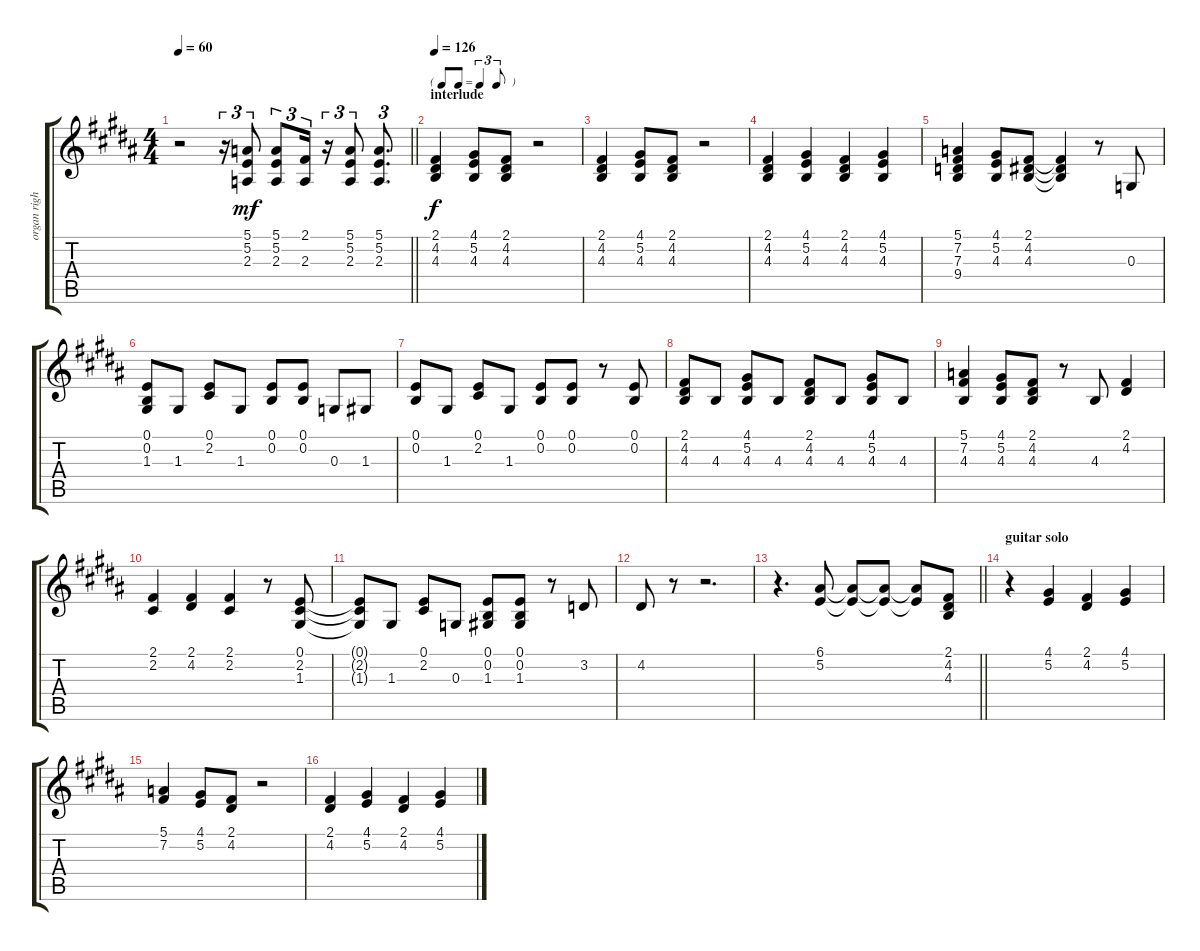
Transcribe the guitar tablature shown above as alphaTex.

\track ("organ right hand" "organ righ") {instrument rockorgan}
\staff {score tabs}
\tuning (E4 B3 G3 D3 A2 E2) {hide}
\ts (4 4)
\tempo 60
\clef g2
\barLineRight lightlight
\ks b
r.2{dy f} r.16{tu (3 2)} (5.1 5.2 2.3).8{tu (3 2) dy mf} (5.1 5.2 2.3).8{tu (3 2)} (2.1 2.3).16{tu (3 2)} r.16{tu (3 2)} (5.1 5.2 2.3).8{tu (3 2)} (5.1 5.2 2.3).8{d tu (3 2)} |
\tf triplet8th
\section ("" "interlude")
\tempo 126
(2.1 4.2 4.3).4{dy f} (4.1 5.2 4.3).8 (2.1 4.2 4.3).8 r.2 |
(2.1 4.2 4.3).4 (4.1 5.2 4.3).8 (2.1 4.2 4.3).8 r.2 |
(2.1 4.2 4.3).4 (4.1 5.2 4.3).4 (2.1 4.2 4.3).4 (4.1 5.2 4.3).4 |
(5.1 7.2 7.3 9.4).4 (4.1 5.2 4.3).8 (2.1 4.2 4.3).8 (2.1{t} 4.2{t} 4.3{t}).4 r.8 0.3.8 |
(0.1 0.2 1.3).8 1.3.8 (0.1 2.2).8 1.3.8 (0.1 0.2).8 (0.1 0.2).8 0.3.8 1.3.8 |
(0.1 0.2).8 1.3.8 (0.1 2.2).8 1.3.8 (0.1 0.2).8 (0.1 0.2).8 r.8 (0.1 0.2).8 |
(2.1 4.2 4.3).8 4.3.8 (4.1 5.2 4.3).8 4.3.8 (2.1 4.2 4.3).8 4.3.8 (4.1 5.2 4.3).8 4.3.8 |
(5.1 7.2 4.3).4 (4.1 5.2 4.3).8 (2.1 4.2 4.3).8 r.8 4.3.8 (2.1 4.2).4 |
(2.1 2.2).4 (2.1 4.2).4 (2.1 2.2).4 r.8 (0.1 2.2 1.3).8 |
(0.1{t} 2.2{t} 1.3{t}).8 1.3.8 (0.1 2.2).8 0.3.8 (0.1 0.2 1.3).8 (0.1 0.2 1.3).8 r.8 3.2.8 |
4.2.8 r.8 r.2{d} |
\barLineRight lightlight
r.4{d} (6.1 5.2).8 (6.1{t} 5.2{t}).8 (6.1{t} 5.2{t}).8 (6.1{t} 5.2{t}).8 (2.1 4.2 4.3).8 |
\section ("" "guitar solo")
r.4{volume 12} (4.1 5.2).4 (2.1 4.2).4 (4.1 5.2).4 |
(5.1 7.2).4 (4.1 5.2).8 (2.1 4.2).8 r.2 |
(2.1 4.2).4 (4.1 5.2).4 (2.1 4.2).4 (4.1 5.2).4
